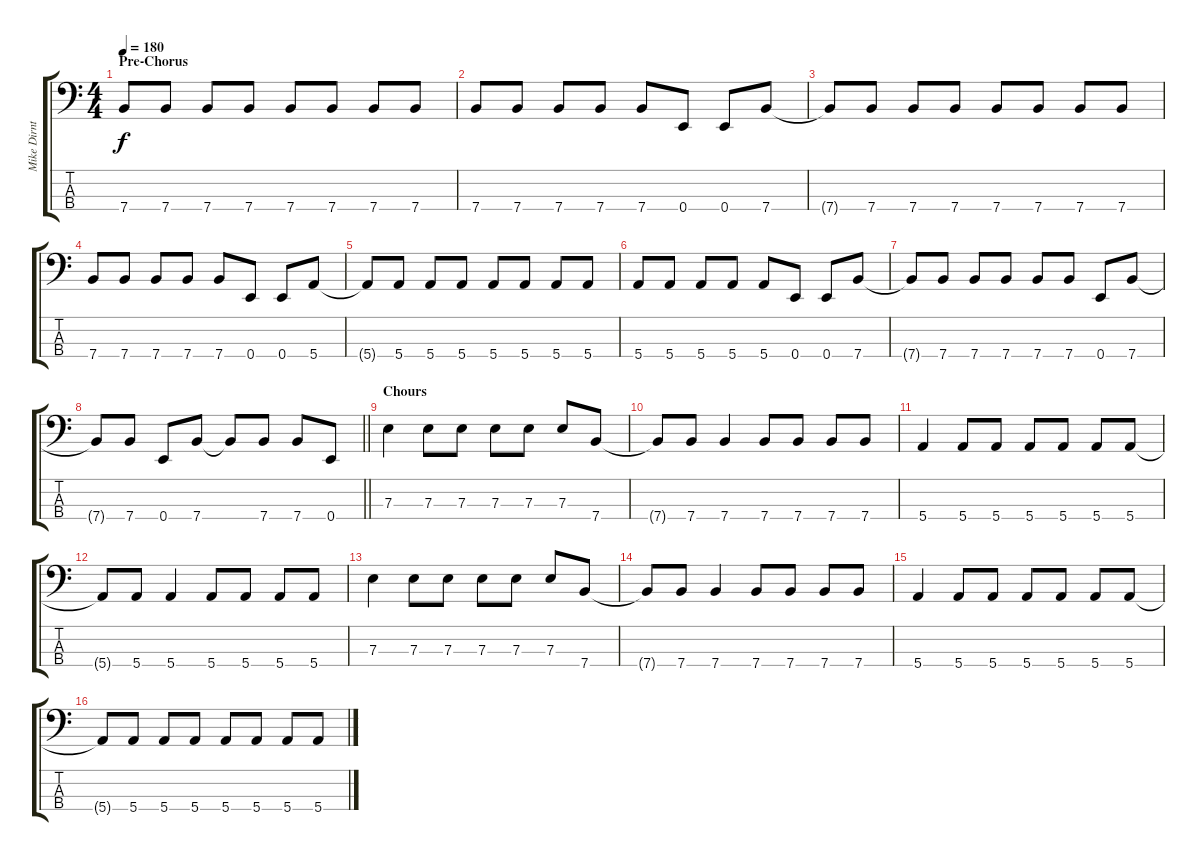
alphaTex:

\track ("Mike Dirnt (Bass)" "Mike Dirnt") {instrument electricbasspick}
\staff {score tabs}
\tuning (G2 D2 A1 E1) {hide}
\ts (4 4)
\section ("" "Pre-Chorus")
\tempo 180
\clef f4
\ks c
7.4{t}.8{dy f} 7.4.8 7.4.8 7.4.8 7.4.8 7.4.8 7.4.8 7.4.8 |
7.4.8 7.4.8 7.4.8 7.4.8 7.4.8 0.4.8 0.4.8 7.4.8 |
7.4{t}.8 7.4.8 7.4.8 7.4.8 7.4.8 7.4.8 7.4.8 7.4.8 |
7.4.8 7.4.8 7.4.8 7.4.8 7.4.8 0.4.8 0.4.8 5.4.8 |
5.4{t}.8 5.4.8 5.4.8 5.4.8 5.4.8 5.4.8 5.4.8 5.4.8 |
5.4.8 5.4.8 5.4.8 5.4.8 5.4.8 0.4.8 0.4.8 7.4.8 |
7.4{t}.8 7.4.8 7.4.8 7.4.8 7.4.8 7.4.8 0.4.8 7.4.8 |
\barLineRight lightlight
7.4{t}.8 7.4.8 0.4.8 7.4.8 7.4{t}.8 7.4.8 7.4.8 0.4.8 |
\section ("" "Chours")
7.3.4 7.3.8 7.3.8 7.3.8 7.3.8 7.3.8 7.4.8 |
7.4{t}.8 7.4.8 7.4.4 7.4.8 7.4.8 7.4.8 7.4.8 |
5.4.4 5.4.8 5.4.8 5.4.8 5.4.8 5.4.8 5.4.8 |
5.4{t}.8 5.4.8 5.4.4 5.4.8 5.4.8 5.4.8 5.4.8 |
7.3.4 7.3.8 7.3.8 7.3.8 7.3.8 7.3.8 7.4.8 |
7.4{t}.8 7.4.8 7.4.4 7.4.8 7.4.8 7.4.8 7.4.8 |
5.4.4 5.4.8 5.4.8 5.4.8 5.4.8 5.4.8 5.4.8 |
5.4{t}.8 5.4.8 5.4.8 5.4.8 5.4.8 5.4.8 5.4.8 5.4.8
